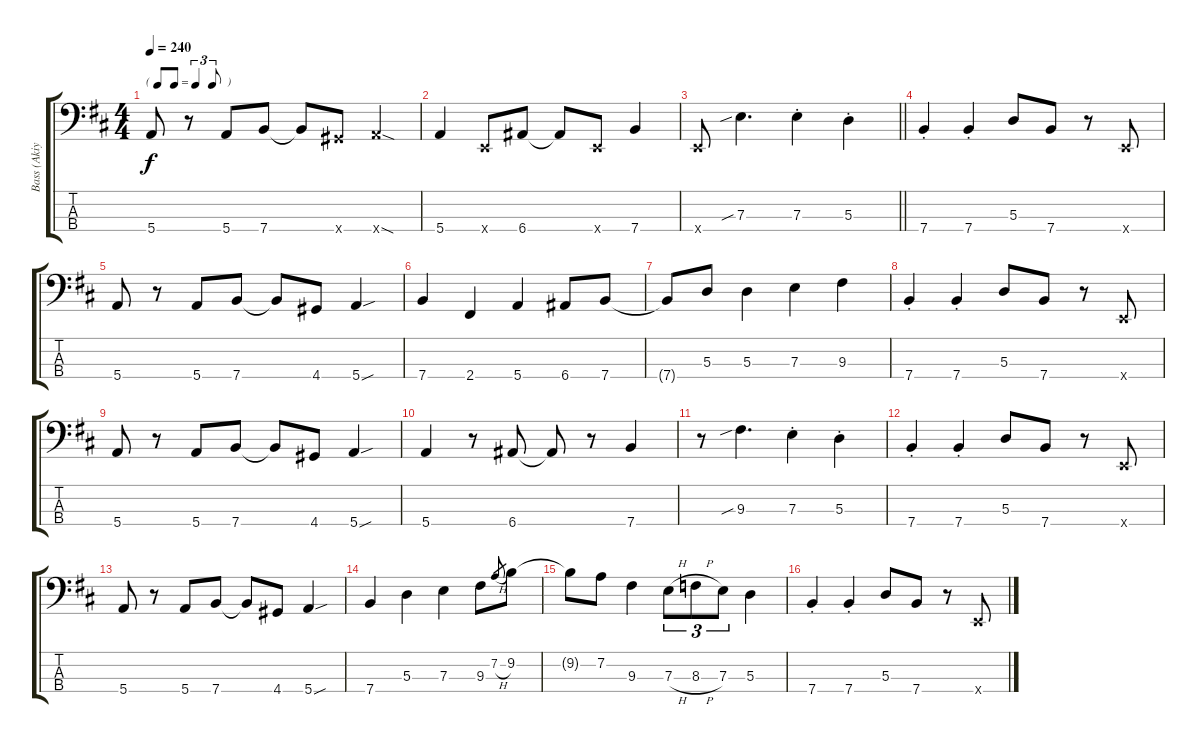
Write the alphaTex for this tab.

\track ("Bass (Akiyama Mio)" "Bass (Akiy") {instrument electricbassfinger}
\staff {score tabs}
\tuning (G2 D2 A1 E1) {hide}
\ts (4 4)
\tf triplet8th
\tempo 240
\clef f4
\ks d
5.4.8{dy f} r.8 5.4.8 7.4.8 7.4{t}.8 4.4{x}.8 5.4{sod x}.4 |
5.4.4 0.4{x}.8 6.4.8 6.4{t}.8 0.4{x}.8 7.4.4 |
\barLineRight lightlight
0.4{x}.8 7.3{sib}.4{d} 7.3{st}.4 5.3{st}.4 |
7.4{st}.4 7.4{st}.4 5.3.8 7.4.8 r.8 0.4{x}.8 |
5.4.8 r.8 5.4.8 7.4.8 7.4{t}.8 4.4.8 5.4{sou}.4 |
7.4.4 2.4.4 5.4.4 6.4.8 7.4.8 |
7.4{t}.8 5.3.8 5.3.4 7.3.4 9.3.4 |
7.4{st}.4 7.4{st}.4 5.3.8 7.4.8 r.8 0.4{x}.8 |
5.4.8 r.8 5.4.8 7.4.8 7.4{t}.8 4.4.8 5.4{sou}.4 |
5.4.4 r.8 6.4.8 6.4{t}.8 r.8 7.4.4 |
r.8 9.3{sib}.4{d} 7.3{st}.4 5.3{st}.4 |
7.4{st}.4 7.4{st}.4 5.3.8 7.4.8 r.8 0.4{x}.8 |
5.4.8 r.8 5.4.8 7.4.8 7.4{t}.8 4.4.8 5.4{sou}.4 |
7.4.4 5.3.4 7.3.4 9.3.8 7.2{h}.8{gr} 9.2.8 |
9.2{t}.8 7.2.8 9.3.4 7.3{h}.8{tu (3 2)} 8.3{h}.8{tu (3 2)} 7.3.8{tu (3 2)} 5.3.4 |
7.4{st}.4 7.4{st}.4 5.3.8 7.4.8 r.8 0.4{x}.8
